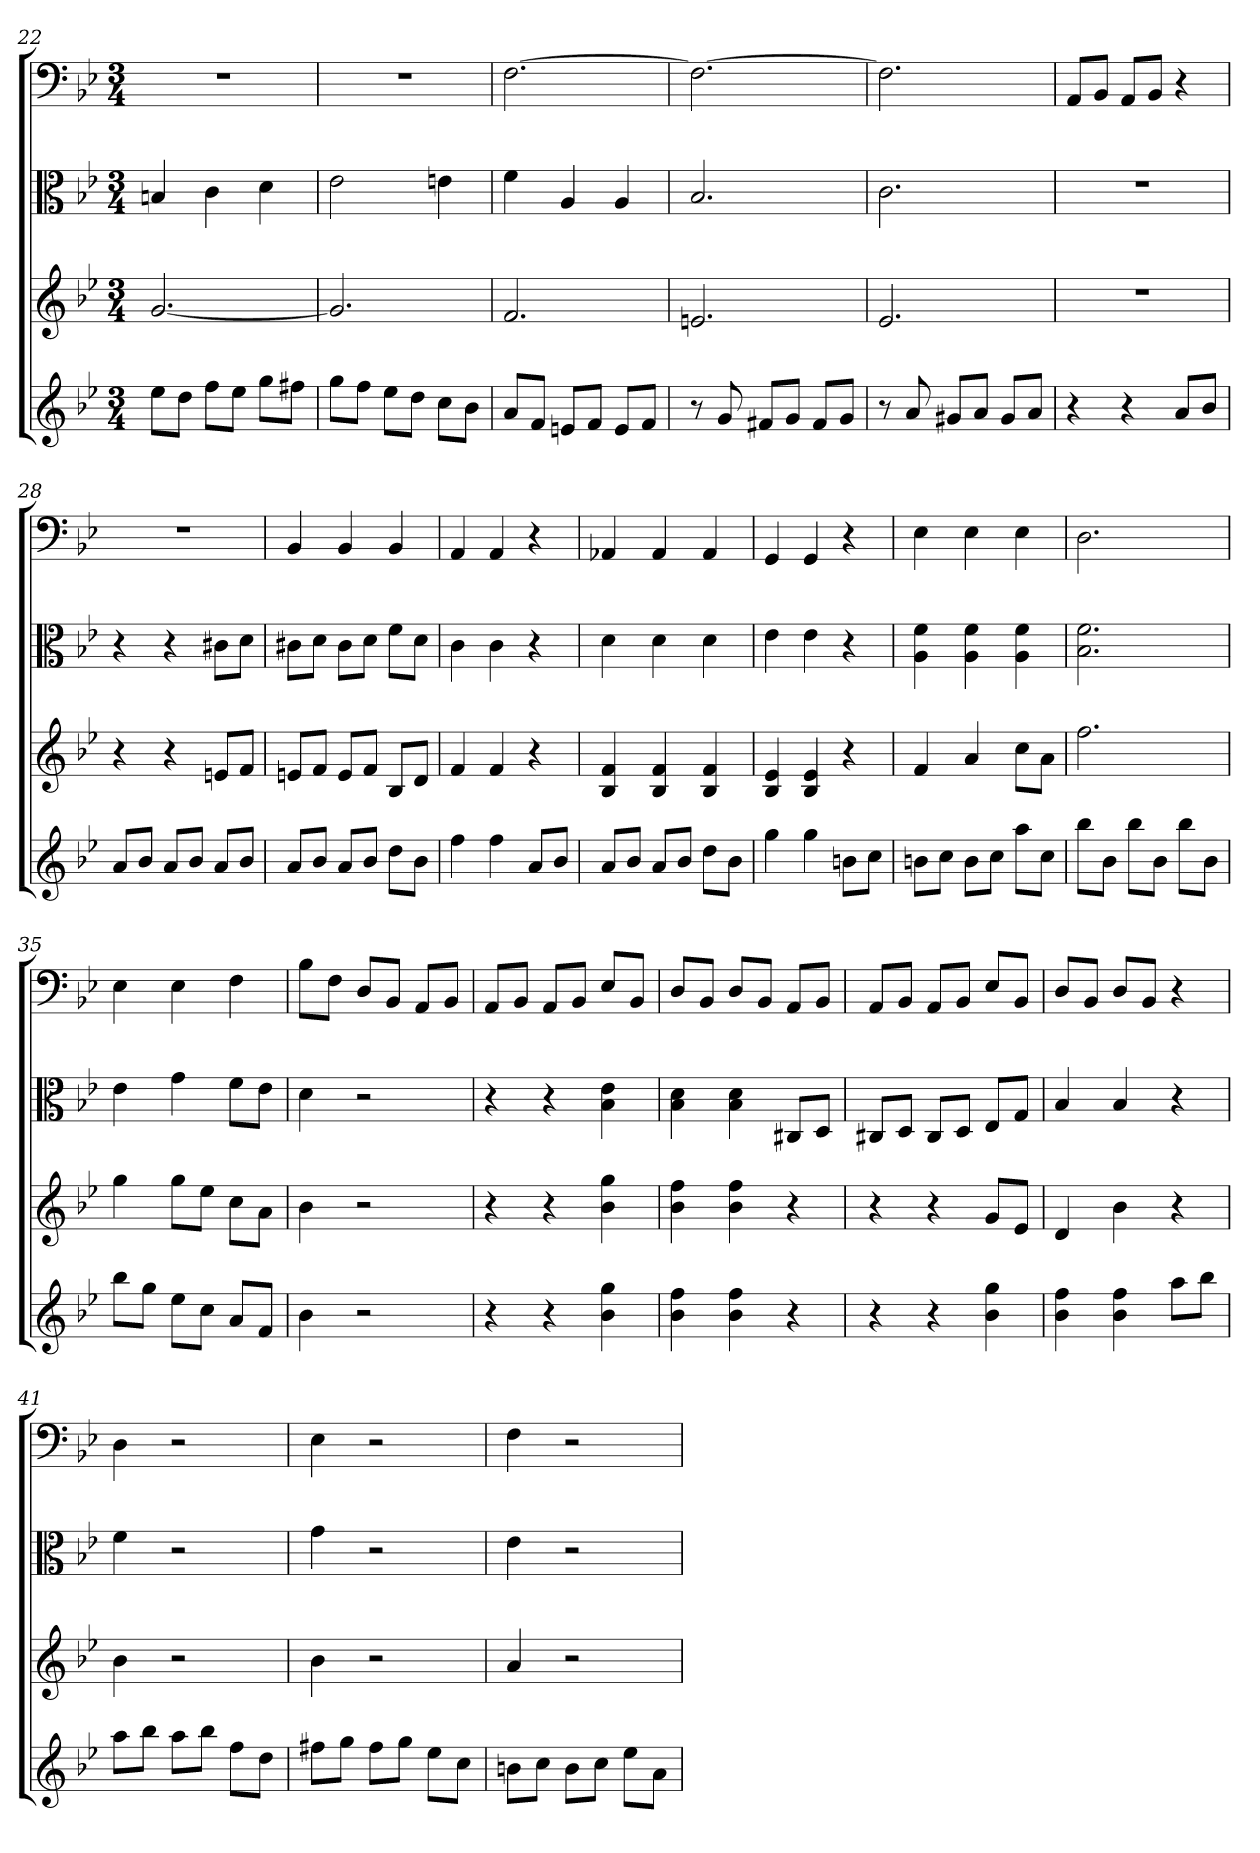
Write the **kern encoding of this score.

**kern	**kern	**kern	**kern
*part4	*part3	*part2	*part1
*staff4	*staff3	*staff2	*staff1
*	*	*clefC3	*clefF4
*k[b-e-]	*k[b-e-]	*k[b-e-]	*k[b-e-]
*B-:	*B-:	*B-:	*B-:
*M3/4	*M3/4	*M3/4	*M3/4
=22	=22	=22	=22
8ee-L	[2.g	4Bn	2.r
8ddJ	.	.	.
8ffL	.	4c	.
8ee-J	.	.	.
8ggL	.	4d	.
8ff#XJ	.	.	.
=23	=23	=23	=23
8ggL	2.g]	2e-	2.r
8ffJ	.	.	.
8ee-L	.	.	.
8ddJ	.	.	.
8ccL	.	4en	.
8b-J	.	.	.
=24	=24	=24	=24
8aL	2.f	4f	[2.F
8fJ	.	.	.
8enL	.	4A	.
8fJ	.	.	.
8eL	.	4A	.
8fJ	.	.	.
=25	=25	=25	=25
8r	2.en	2.B-	2.F_
8g	.	.	.
8f#XL	.	.	.
8gJ	.	.	.
8f#L	.	.	.
8gJ	.	.	.
=26	=26	=26	=26
8r	2.e-	2.c	2.F]
8a	.	.	.
8g#XL	.	.	.
8aJ	.	.	.
8g#L	.	.	.
8aJ	.	.	.
=27	=27	=27	=27
4r	2.r	2.r	8AA/L
.	.	.	8BB-/J
4r	.	.	8AA/L
.	.	.	8BB-/J
8aL	.	.	4r
8b-J	.	.	.
=28	=28	=28	=28
8aL	4r	4r	2.r
8b-J	.	.	.
8aL	4r	4r	.
8b-J	.	.	.
8aL	8enL	8c#X\L	.
8b-J	8fJ	8d\J	.
=29	=29	=29	=29
8aL	8enL	8c#X\L	4BB-
8b-J	8fJ	8d\J	.
8aL	8eL	8c#\L	4BB-
8b-J	8fJ	8d\J	.
8ddL	8B-L	8f\L	4BB-
8b-J	8dJ	8d\J	.
=30	=30	=30	=30
4ff	4f	4c	4AA
4ff	4f	4c	4AA
8aL	4r	4r	4r
8b-J	.	.	.
=31	=31	=31	=31
8aL	4B- 4f	4d	4AA-X
8b-J	.	.	.
8aL	4B- 4f	4d	4AA-
8b-J	.	.	.
8ddL	4B- 4f	4d	4AA-
8b-J	.	.	.
=32	=32	=32	=32
4gg	4B- 4e-	4e-	4GG
4gg	4B- 4e-	4e-	4GG
8bnL	4r	4r	4r
8ccJ	.	.	.
=33	=33	=33	=33
8bnL	4f	4A 4f	4E-
8ccJ	.	.	.
8bL	4a	4A 4f	4E-
8ccJ	.	.	.
8aaL	8ccL	4A 4f	4E-
8ccJ	8aJ	.	.
=34	=34	=34	=34
8bb-L	2.ff	2.B- 2.f	2.D
8b-J	.	.	.
8bb-L	.	.	.
8b-J	.	.	.
8bb-L	.	.	.
8b-J	.	.	.
=35	=35	=35	=35
8bb-L	4gg	4e-	4E-
8ggJ	.	.	.
8ee-L	8ggL	4g	4E-
8ccJ	8ee-J	.	.
8aL	8ccL	8f\L	4F
8fJ	8aJ	8e-\J	.
=36	=36	=36	=36
4b-	4b-	4d	8B-\L
.	.	.	8F\J
2r	2r	2r	8D/L
.	.	.	8BB-/J
.	.	.	8AA/L
.	.	.	8BB-/J
=37	=37	=37	=37
4r	4r	4r	8AA/L
.	.	.	8BB-/J
4r	4r	4r	8AA/L
.	.	.	8BB-/J
4b- 4gg	4b- 4gg	4B- 4e-	8E-/L
.	.	.	8BB-/J
=38	=38	=38	=38
4b- 4ff	4b- 4ff	4B- 4d	8D/L
.	.	.	8BB-/J
4b- 4ff	4b- 4ff	4B- 4d	8D/L
.	.	.	8BB-/J
4r	4r	8C#X/L	8AA/L
.	.	8D/J	8BB-/J
=39	=39	=39	=39
4r	4r	8C#X/L	8AA/L
.	.	8D/J	8BB-/J
4r	4r	8C#/L	8AA/L
.	.	8D/J	8BB-/J
4b- 4gg	8gL	8E-/L	8E-/L
.	8e-J	8G/J	8BB-/J
=40	=40	=40	=40
4b- 4ff	4d	4B-	8D/L
.	.	.	8BB-/J
4b- 4ff	4b-	4B-	8D/L
.	.	.	8BB-/J
8aaL	4r	4r	4r
8bb-J	.	.	.
=41	=41	=41	=41
8aaL	4b-	4f	4D
8bb-J	.	.	.
8aaL	2r	2r	2r
8bb-J	.	.	.
8ffL	.	.	.
8ddJ	.	.	.
=42	=42	=42	=42
8ff#XL	4b-	4g	4E-
8ggJ	.	.	.
8ff#L	2r	2r	2r
8ggJ	.	.	.
8ee-L	.	.	.
8ccJ	.	.	.
=43	=43	=43	=43
8bnL	4a	4e-	4F
8ccJ	.	.	.
8bL	2r	2r	2r
8ccJ	.	.	.
8ee-L	.	.	.
8aJ	.	.	.
=	=	=	=
*-	*-	*-	*-
